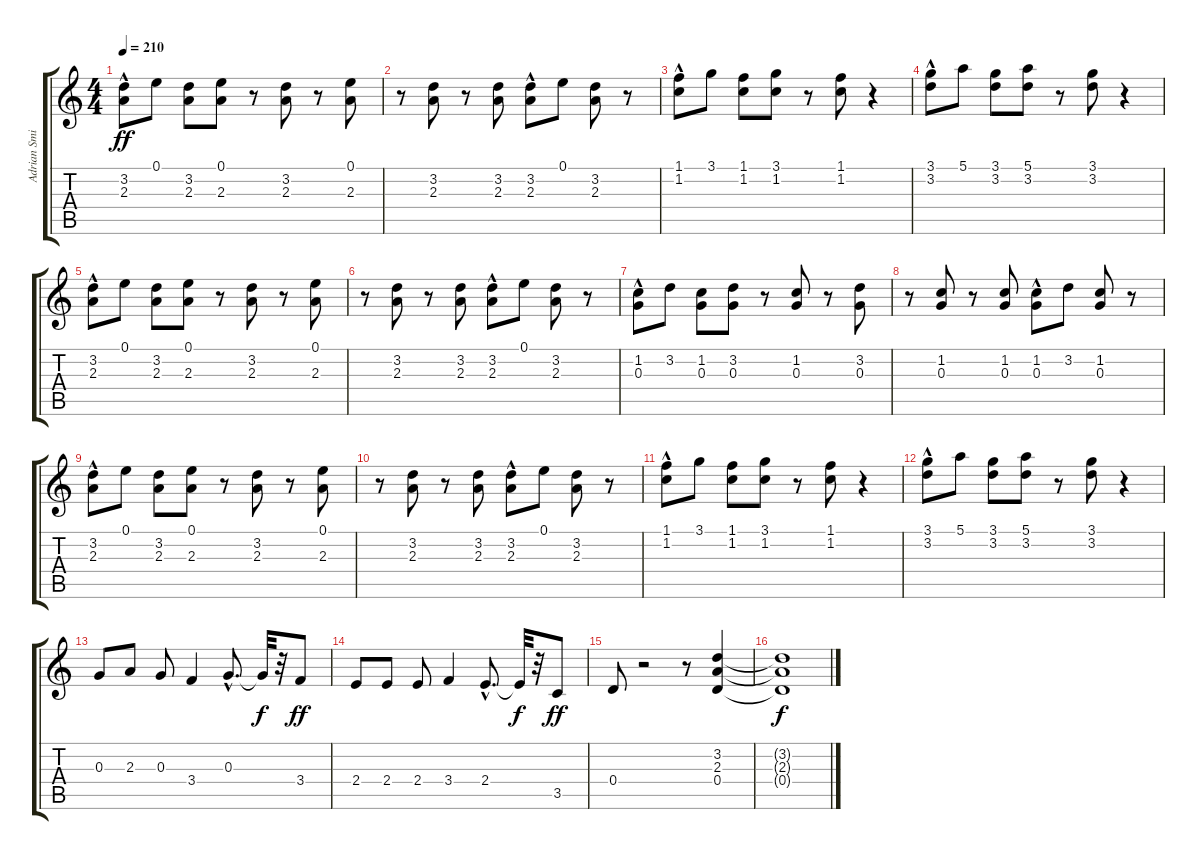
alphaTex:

\track ("Adrian Smith" "Adrian Smi") {instrument overdrivenguitar}
\staff {score tabs}
\tuning (E4 B3 G3 D3 A2 E2) {hide}
\ts (4 4)
\tempo 210
\clef g2
\ks c
(3.2 2.3{hac}).8{dy ff} 0.1.8 (3.2 2.3).8 (0.1 2.3).8 r.8 (3.2 2.3).8 r.8 (0.1 2.3).8 |
r.8 (3.2 2.3).8 r.8 (3.2 2.3).8 (3.2 2.3{hac}).8 0.1.8 (3.2 2.3).8 r.8 |
(1.1 1.2{hac}).8 3.1.8 (1.1 1.2).8 (3.1 1.2).8 r.8 (1.1 1.2).8 r.4 |
(3.1 3.2{hac}).8 5.1.8 (3.1 3.2).8 (5.1 3.2).8 r.8 (3.1 3.2).8 r.4 |
(3.2 2.3{hac}).8 0.1.8 (3.2 2.3).8 (0.1 2.3).8 r.8 (3.2 2.3).8 r.8 (0.1 2.3).8 |
r.8 (3.2 2.3).8 r.8 (3.2 2.3).8 (3.2 2.3{hac}).8 0.1.8 (3.2 2.3).8 r.8 |
(1.2 0.3{hac}).8 3.2.8 (1.2 0.3).8 (3.2 0.3).8 r.8 (1.2 0.3).8 r.8 (3.2 0.3).8 |
r.8 (1.2 0.3).8 r.8 (1.2 0.3).8 (1.2 0.3{hac}).8 3.2.8 (1.2 0.3).8 r.8 |
(3.2 2.3{hac}).8 0.1.8 (3.2 2.3).8 (0.1 2.3).8 r.8 (3.2 2.3).8 r.8 (0.1 2.3).8 |
r.8 (3.2 2.3).8 r.8 (3.2 2.3).8 (3.2 2.3{hac}).8 0.1.8 (3.2 2.3).8 r.8 |
(1.1 1.2{hac}).8 3.1.8 (1.1 1.2).8 (3.1 1.2).8 r.8 (1.1 1.2).8 r.4 |
(3.1 3.2{hac}).8 5.1.8 (3.1 3.2).8 (5.1 3.2).8 r.8 (3.1 3.2).8 r.4 |
0.3.8 2.3.8 0.3.8 3.4.4 0.3{hac}.8{d} 0.3{t}.32{dy f} r.32 3.4.8{dy ff} |
2.4.8 2.4.8 2.4.8 3.4.4 2.4{hac}.8{d} 2.4{t}.32{dy f} r.32 3.5.8{dy ff} |
0.4.8 r.2 r.8 (3.2 2.3 0.4).4 |
(3.2{t} 2.3{t} 0.4{t}).1{dy f}
